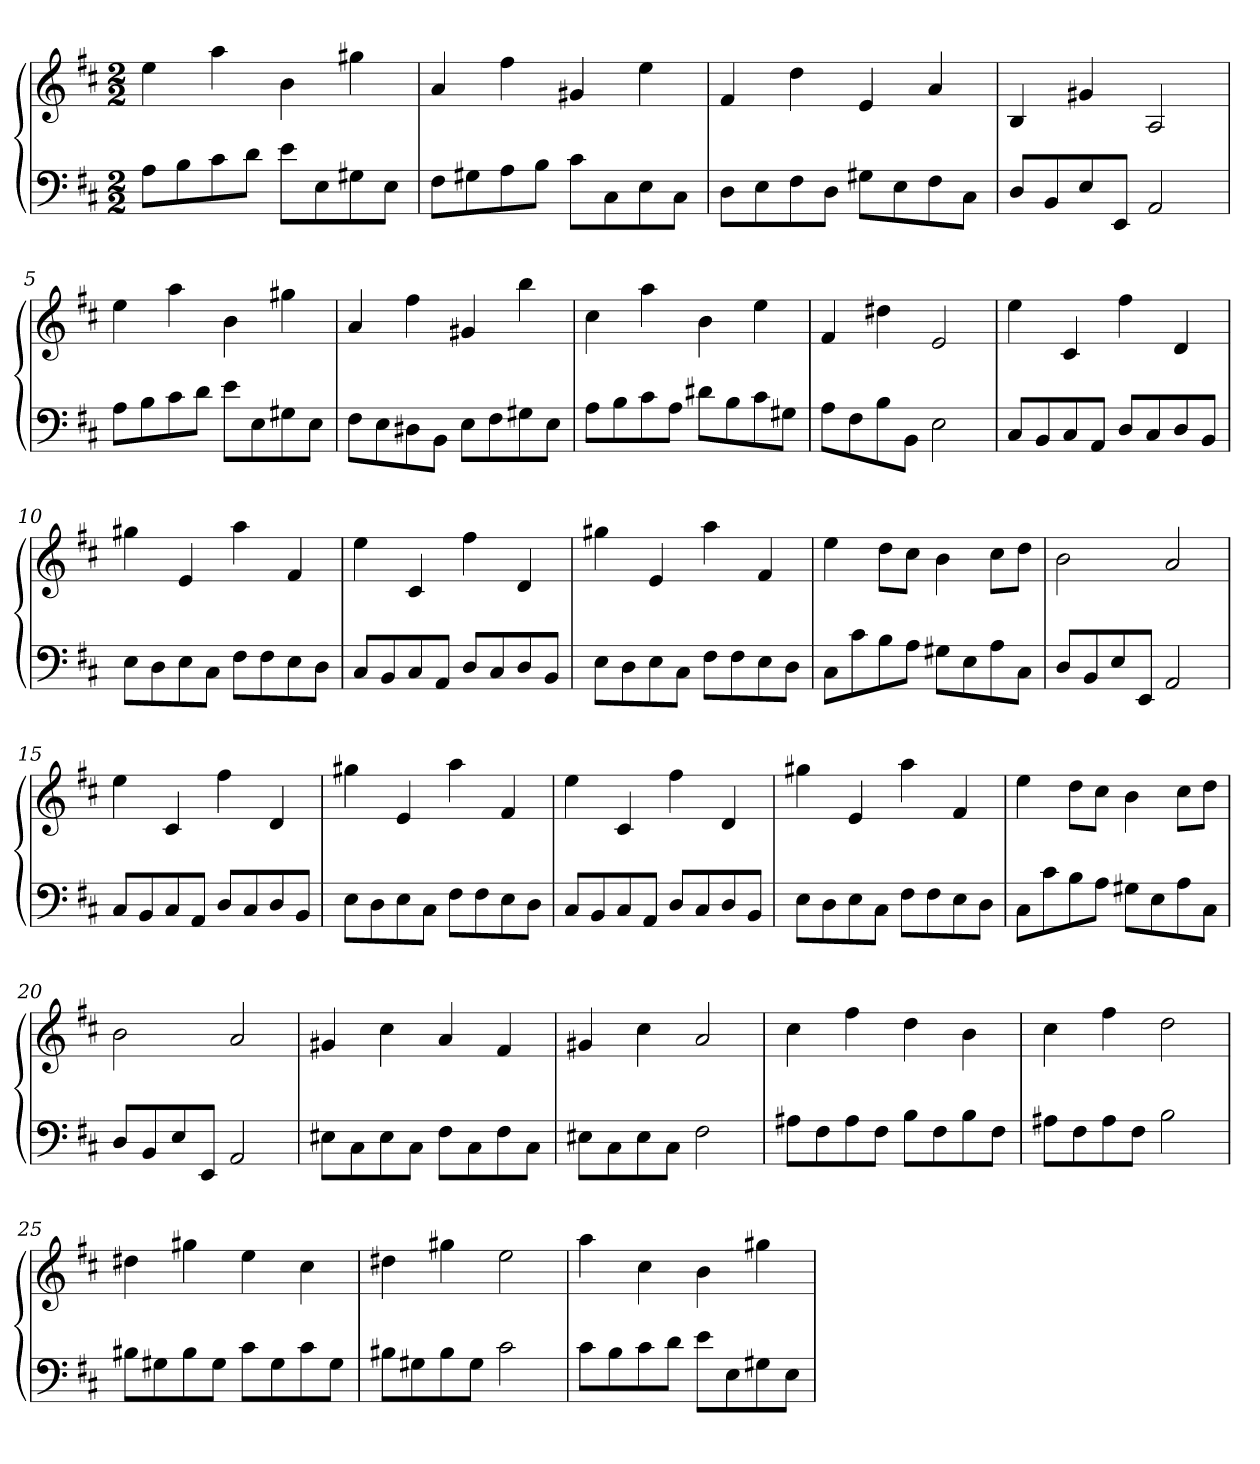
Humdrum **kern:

**kern	**kern
*part1	*part1
*staff2	*staff1
*k[f#c#]	*k[f#c#]
*D:	*D:
*M2/2	*M2/2
=1	=1
8AL	4ee
8B	.
8c#	4aa
8dJ	.
8eL	4b
8E	.
8G#X	4gg#X
8EJ	.
=2	=2
8F#L	4a
8G#X	.
8A	4ff#
8BJ	.
8c#L	4g#X
8C#	.
8E	4ee
8C#J	.
=3	=3
8DL	4f#
8E	.
8F#	4dd
8DJ	.
8G#XL	4e
8E	.
8F#	4a
8C#J	.
=4	=4
8DL	4B
8BB	.
8E	4g#X
8EEJ	.
2AA	2A
=5	=5
8AL	4ee
8B	.
8c#	4aa
8dJ	.
8eL	4b
8E	.
8G#X	4gg#X
8EJ	.
=6	=6
8F#L	4a
8E	.
8D#X	4ff#
8BBJ	.
8EL	4g#X
8F#	.
8G#X	4bb
8EJ	.
=7	=7
8AL	4cc#
8B	.
8c#	4aa
8AJ	.
8d#XL	4b
8B	.
8c#	4ee
8G#XJ	.
=8	=8
8AL	4f#
8F#	.
8B	4dd#X
8BBJ	.
2E	2e
=9	=9
8C#L	4ee
8BB	.
8C#	4c#
8AAJ	.
8DL	4ff#
8C#	.
8D	4d
8BBJ	.
=10	=10
8EL	4gg#X
8D	.
8E	4e
8C#J	.
8F#L	4aa
8F#	.
8E	4f#
8DJ	.
=11	=11
8C#L	4ee
8BB	.
8C#	4c#
8AAJ	.
8DL	4ff#
8C#	.
8D	4d
8BBJ	.
=12	=12
8EL	4gg#X
8D	.
8E	4e
8C#J	.
8F#L	4aa
8F#	.
8E	4f#
8DJ	.
=13	=13
8C#L	4ee
8c#	.
8B	8ddL
8AJ	8cc#J
8G#XL	4b
8E	.
8A	8cc#L
8C#J	8ddJ
=14	=14
8DL	2b
8BB	.
8E	.
8EEJ	.
2AA	2a
=15	=15
8C#L	4ee
8BB	.
8C#	4c#
8AAJ	.
8DL	4ff#
8C#	.
8D	4d
8BBJ	.
=16	=16
8EL	4gg#X
8D	.
8E	4e
8C#J	.
8F#L	4aa
8F#	.
8E	4f#
8DJ	.
=17	=17
8C#L	4ee
8BB	.
8C#	4c#
8AAJ	.
8DL	4ff#
8C#	.
8D	4d
8BBJ	.
=18	=18
8EL	4gg#X
8D	.
8E	4e
8C#J	.
8F#L	4aa
8F#	.
8E	4f#
8DJ	.
=19	=19
8C#L	4ee
8c#	.
8B	8ddL
8AJ	8cc#J
8G#XL	4b
8E	.
8A	8cc#L
8C#J	8ddJ
=20	=20
8DL	2b
8BB	.
8E	.
8EEJ	.
2AA	2a
=21	=21
8E#XL	4g#X
8C#	.
8E#	4cc#
8C#J	.
8F#L	4a
8C#	.
8F#	4f#
8C#J	.
=22	=22
8E#XL	4g#X
8C#	.
8E#	4cc#
8C#J	.
2F#	2a
=23	=23
8A#XL	4cc#
8F#	.
8A#	4ff#
8F#J	.
8BL	4dd
8F#	.
8B	4b
8F#J	.
=24	=24
8A#XL	4cc#
8F#	.
8A#	4ff#
8F#J	.
2B	2dd
=25	=25
8B#XL	4dd#X
8G#X	.
8B#	4gg#X
8G#J	.
8c#L	4ee
8G#	.
8c#	4cc#
8G#J	.
=26	=26
8B#XL	4dd#X
8G#X	.
8B#	4gg#X
8G#J	.
2c#	2ee
=27	=27
8c#L	4aa
8B	.
8c#	4cc#
8dJ	.
8eL	4b
8E	.
8G#X	4gg#X
8EJ	.
=	=
*-	*-
